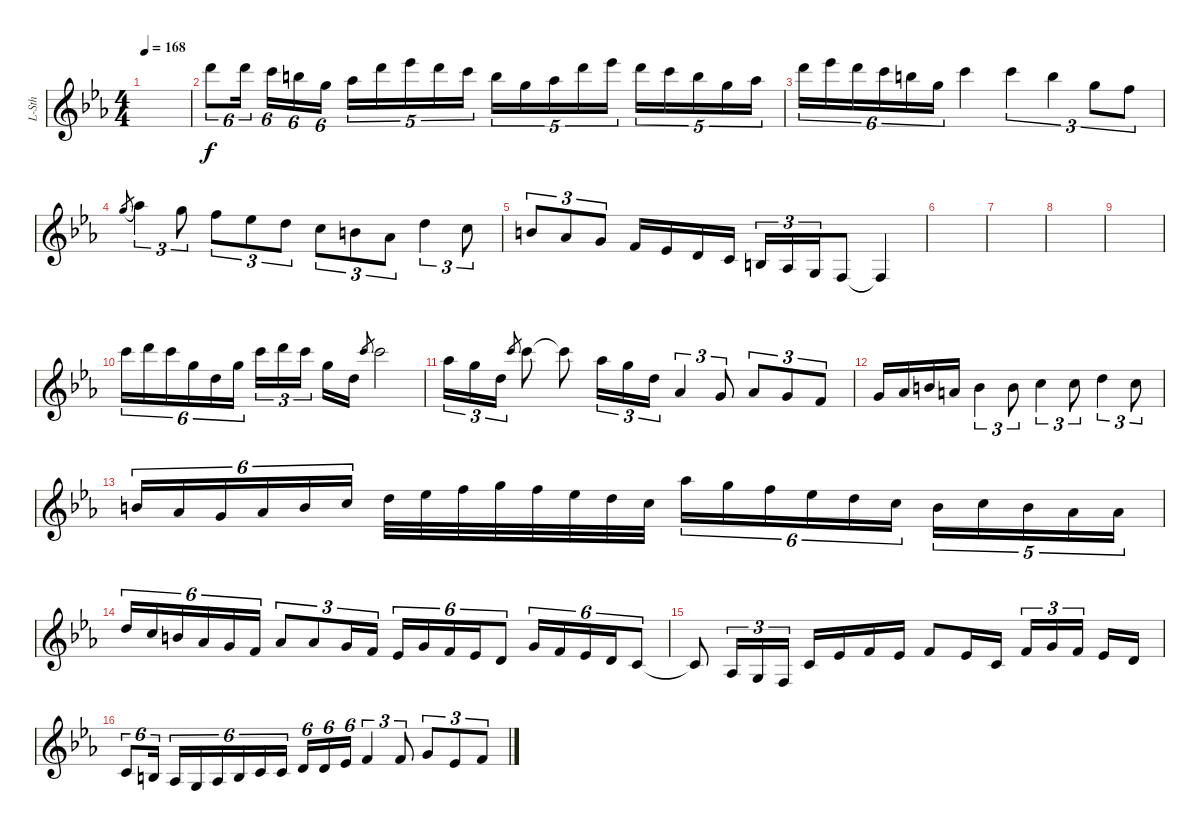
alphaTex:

\defaultSystemsLayout 4
\bracketExtendMode groupsimilarinstruments
\otherSystemsTrackNameOrientation horizontal
\track ("Synthesizer (Solo)" "L-Sth") {instrument lead7fifths}
\staff {score}
\tuning (E4 B3 G3 D3 A2 E2)
\ts (4 4)
\tempo 168
\clef g2
\ks eb
|
22.1{acc forcenatural}.8{tu (6 4)} 22.1{acc forcenatural}.16{tu (6 4)} 20.1{acc forcenatural}.16{tu (6 4)} 19.1{acc forcenatural}.16{tu (6 4)} 15.1{acc forcenatural}.16{tu (6 4)} 16.1{acc b}.16{tu (5 4)} 22.1{acc forcenatural}.16{tu (5 4)} 23.1{acc b}.16{tu (5 4)} 22.1{acc forcenatural}.16{tu (5 4)} 20.1{acc forcenatural}.16{tu (5 4)} 19.1{acc forcenatural}.16{tu (5 4)} 15.1{acc forcenatural}.16{tu (5 4)} 16.1{acc b}.16{tu (5 4)} 22.1{acc forcenatural}.16{tu (5 4)} 23.1{acc b}.16{tu (5 4)} 22.1{acc forcenatural}.16{tu (5 4)} 20.1{acc forcenatural}.16{tu (5 4)} 19.1{acc forcenatural}.16{tu (5 4)} 15.1{acc forcenatural}.16{tu (5 4)} 16.1{acc b}.16{tu (5 4)} |
22.1{acc forcenatural}.16{tu (6 4)} 23.1{acc b}.16{tu (6 4)} 22.1{acc forcenatural}.16{tu (6 4)} 20.1{acc forcenatural}.16{tu (6 4)} 19.1{acc forcenatural}.16{tu (6 4)} 15.1{acc forcenatural}.16{tu (6 4)} 20.1{acc forcenatural}.4 20.1{acc forcenatural}.4{tu (3 2)} 19.1{acc forcenatural}.4{tu (3 2)} 15.1{acc forcenatural}.8{tu (3 2)} 13.1{acc forcenatural}.8{tu (3 2)} |
15.1{acc forcenatural}.8{gr legatoorigin} 16.1{acc b}.4{tu (3 2)} 15.1{acc forcenatural}.8{tu (3 2)} 13.1{acc forcenatural}.8{tu (3 2)} 11.1{acc b}.8{tu (3 2)} 10.1{acc forcenatural}.8{tu (3 2)} 8.1{acc forcenatural}.8{tu (3 2)} 7.1{acc forcenatural}.8{tu (3 2)} 9.2{acc b}.8{tu (3 2)} 10.1{acc forcenatural}.4{tu (3 2)} 8.1{acc forcenatural}.8{tu (3 2)} |
\scale
0.474643 7.1{acc forcenatural}.8{tu (3 2)} 9.2{acc b}.8{tu (3 2)} 8.2{acc forcenatural}.8{tu (3 2)} 6.2{acc forcenatural}.16 4.2{acc b}.16 3.2{acc forcenatural}.16 5.3{acc forcenatural}.16 4.3{acc forcenatural}.16{tu (3 2)} 6.4{acc b}.16{tu (3 2)} 5.4{acc forcenatural}.16{tu (3 2) beam merge} 3.4{acc forcenatural}.8 3.4{t acc forcenatural}.4 |
\scale
0.0816515 |
\scale 0
|
\scale 0
|
\scale 0
|
\scale
0.443681 20.1{acc forcenatural}.16{tu (6 4)} 22.1{acc forcenatural}.16{tu (6 4)} 20.1{acc forcenatural}.16{tu (6 4)} 15.1{acc forcenatural}.16{tu (6 4)} 10.1{acc forcenatural}.16{tu (6 4)} 15.1{acc forcenatural}.16{tu (6 4)} 20.1{acc forcenatural}.16{tu (3 2)} 22.1{acc forcenatural}.16{tu (3 2)} 20.1{acc forcenatural}.16{tu (3 2) beam splitsecondary} 15.1{acc forcenatural}.16 15.2{acc forcenatural}.16 20.1{acc forcenatural}.8{gr} 20.1{acc forcenatural}.2 |
16.1{acc b}.16{tu (3 2)} 15.1{acc forcenatural}.16{tu (3 2)} 15.2{acc forcenatural}.16{tu (3 2)} 20.1{acc forcenatural}.8{tu (3 2) gr} 20.1{acc forcenatural}.8 20.1{t acc forcenatural}.8 16.1{acc b}.16{tu (3 2)} 15.1{acc forcenatural}.16{tu (3 2)} 10.1{acc forcenatural}.16{tu (3 2)} 9.2{acc b}.4{tu (3 2)} 3.1{acc forcenatural}.8{tu (3 2)} 4.1{acc b}.8{tu (3 2)} 3.1{acc forcenatural}.8{tu (3 2)} 1.1{acc forcenatural}.8{tu (3 2)} |
3.1{acc forcenatural}.16 4.1{acc b}.16 7.1{acc forcenatural}.16 5.1{acc forcenatural}.16 7.1{acc forcenatural}.4{tu (3 2)} 7.1{acc forcenatural}.8{tu (3 2)} 8.1{acc forcenatural}.4{tu (3 2)} 8.1{acc forcenatural}.8{tu (3 2)} 10.1{acc forcenatural}.4{tu (3 2)} 8.1{acc forcenatural}.8{tu (3 2)} |
7.1{acc forcenatural}.16{tu (6 4)} 4.1{acc b}.16{tu (6 4)} 3.1{acc forcenatural}.16{tu (6 4)} 4.1{acc b}.16{tu (6 4)} 7.1{acc forcenatural}.16{tu (6 4)} 8.1{acc forcenatural}.16{tu (6 4)} 10.1{acc forcenatural}.32 11.1{acc b}.32 13.1{acc forcenatural}.32 15.1{acc forcenatural}.32 13.1{acc forcenatural}.32 11.1{acc b}.32 10.1{acc forcenatural}.32 13.2{acc forcenatural}.32 16.1{acc b}.16{tu (6 4)} 15.1{acc forcenatural}.16{tu (6 4)} 13.1{acc forcenatural}.16{tu (6 4)} 11.1{acc b}.16{tu (6 4)} 10.1{acc forcenatural}.16{tu (6 4)} 8.1{acc forcenatural}.16{tu (6 4)} 7.1{acc forcenatural}.16{tu (5 4)} 8.1{acc forcenatural}.16{tu (5 4)} 7.1{acc forcenatural}.16{tu (5 4)} 9.2{acc b}.16{tu (5 4)} 9.2{acc b}.16{tu (5 4)} |
10.1{acc forcenatural}.16{tu (6 4)} 8.1{acc forcenatural}.16{tu (6 4)} 7.1{acc forcenatural}.16{tu (6 4)} 4.1{acc b}.16{tu (6 4)} 3.1{acc forcenatural}.16{tu (6 4)} 1.1{acc forcenatural}.16{tu (6 4)} 4.1{acc b}.8{tu (3 2)} 4.1{acc b}.8{tu (3 2)} 8.2{acc forcenatural}.16{tu (3 2)} 6.2{acc forcenatural}.16{tu (3 2)} 8.3{acc b}.16{tu (6 4)} 8.2{acc forcenatural}.16{tu (6 4)} 6.2{acc forcenatural}.16{tu (6 4)} 4.2{acc b}.16{tu (6 4)} 7.3{acc forcenatural}.8{tu (6 4)} 8.2{acc forcenatural}.16{tu (6 4)} 6.2{acc forcenatural}.16{tu (6 4)} 4.2{acc b}.16{tu (6 4)} 3.2{acc forcenatural}.16{tu (6 4)} 5.3{acc forcenatural}.8{tu (6 4)} |
5.3{t acc forcenatural}.8 6.4{acc b}.16{tu (3 2)} 5.4{acc forcenatural}.16{tu (3 2)} 3.4{acc forcenatural}.16{tu (3 2)} 1.2{acc forcenatural}.16 4.2{acc b}.16 6.2{acc forcenatural}.16 4.2{acc b}.16 6.2{acc forcenatural}.8 4.2{acc b}.16 5.3{acc forcenatural}.16 6.2{acc forcenatural}.16{tu (3 2)} 8.2{acc forcenatural}.16{tu (3 2)} 6.2{acc forcenatural}.16{tu (3 2) beam splitsecondary} 4.2{acc b}.16 3.2{acc forcenatural}.16 |
1.2{acc forcenatural}.8{tu (6 4)} 0.2{acc forcenatural}.16{tu (6 4)} 1.3{acc b}.16{tu (6 4)} 0.3{acc forcenatural}.16{tu (6 4)} 1.3{acc b}.16{tu (6 4)} 0.2{acc forcenatural}.16{tu (6 4)} 1.2{acc forcenatural}.16{tu (6 4)} 1.2{acc forcenatural}.16{tu (6 4)} 3.2{acc forcenatural}.16{tu (6 4)} 3.2{acc forcenatural}.16{tu (6 4)} 4.2{acc b}.16{tu (6 4)} 6.2{acc forcenatural}.4{tu (3 2)} 1.1{acc forcenatural}.8{tu (3 2)} 3.1{acc forcenatural}.8{tu (3 2)} 4.2{acc b}.8{tu (3 2)} 6.2{acc forcenatural}.8{tu (3 2)}
